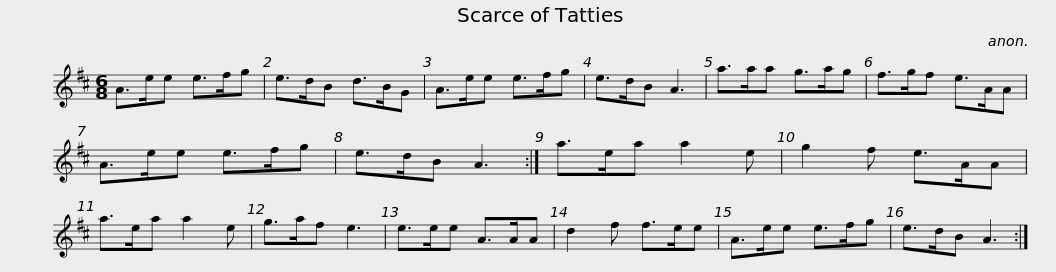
X:1
L:1/8
M:6/8
I:linebreak $
K:D
V:1 treble
V:1
 A>ee e>fg | e>dB d>BG | A>ee e>fg | e>dB A3 | a>aa g>ag | %5
 f>gf e>AA |$ A>ee e>fg | e>dB A3 :| a>ea a2 e | g2 f e>AA | %10
 a>ea a2 e | g>af e3 | e>ee A>AA |$ d2 f f>ee | A>ee e>fg | %15
 e>dB A3 :| %16
